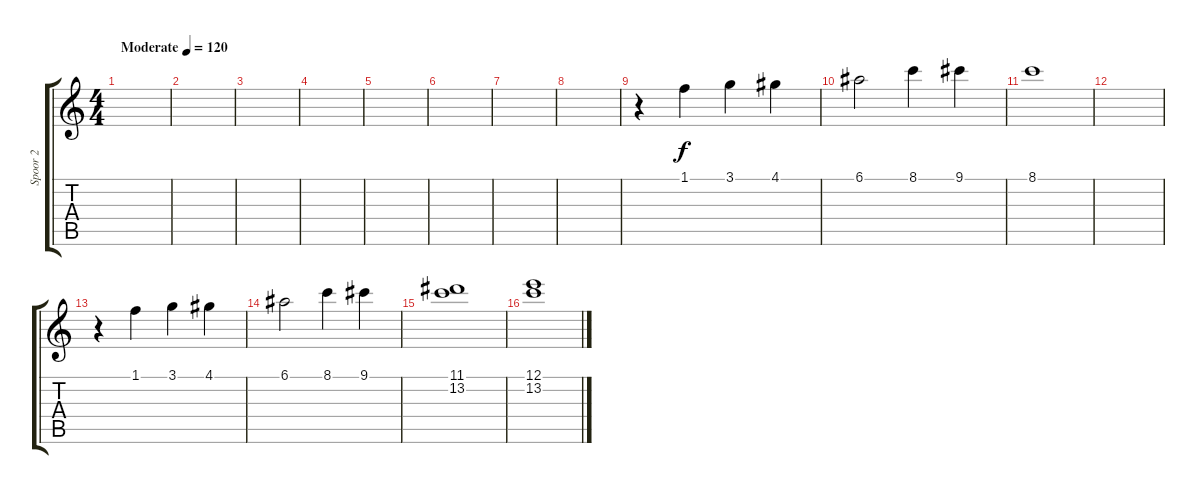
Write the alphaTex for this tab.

\track ("Spoor 2" "Spoor 2") {instrument acousticguitarsteel}
\staff {score tabs}
\tuning (E4 B3 G3 D3 A2 E2) {hide}
\ts (4 4)
\tempo (120 "Moderate")
\clef g2
\ks c
|
|
|
|
|
|
|
|
r.4 1.1.4 3.1.4 4.1.4 |
6.1.2 8.1.4 9.1.4 |
8.1.1 |
|
r.4 1.1.4 3.1.4 4.1.4 |
6.1.2 8.1.4 9.1.4 |
(11.1 13.2).1 |
(12.1 13.2).1
